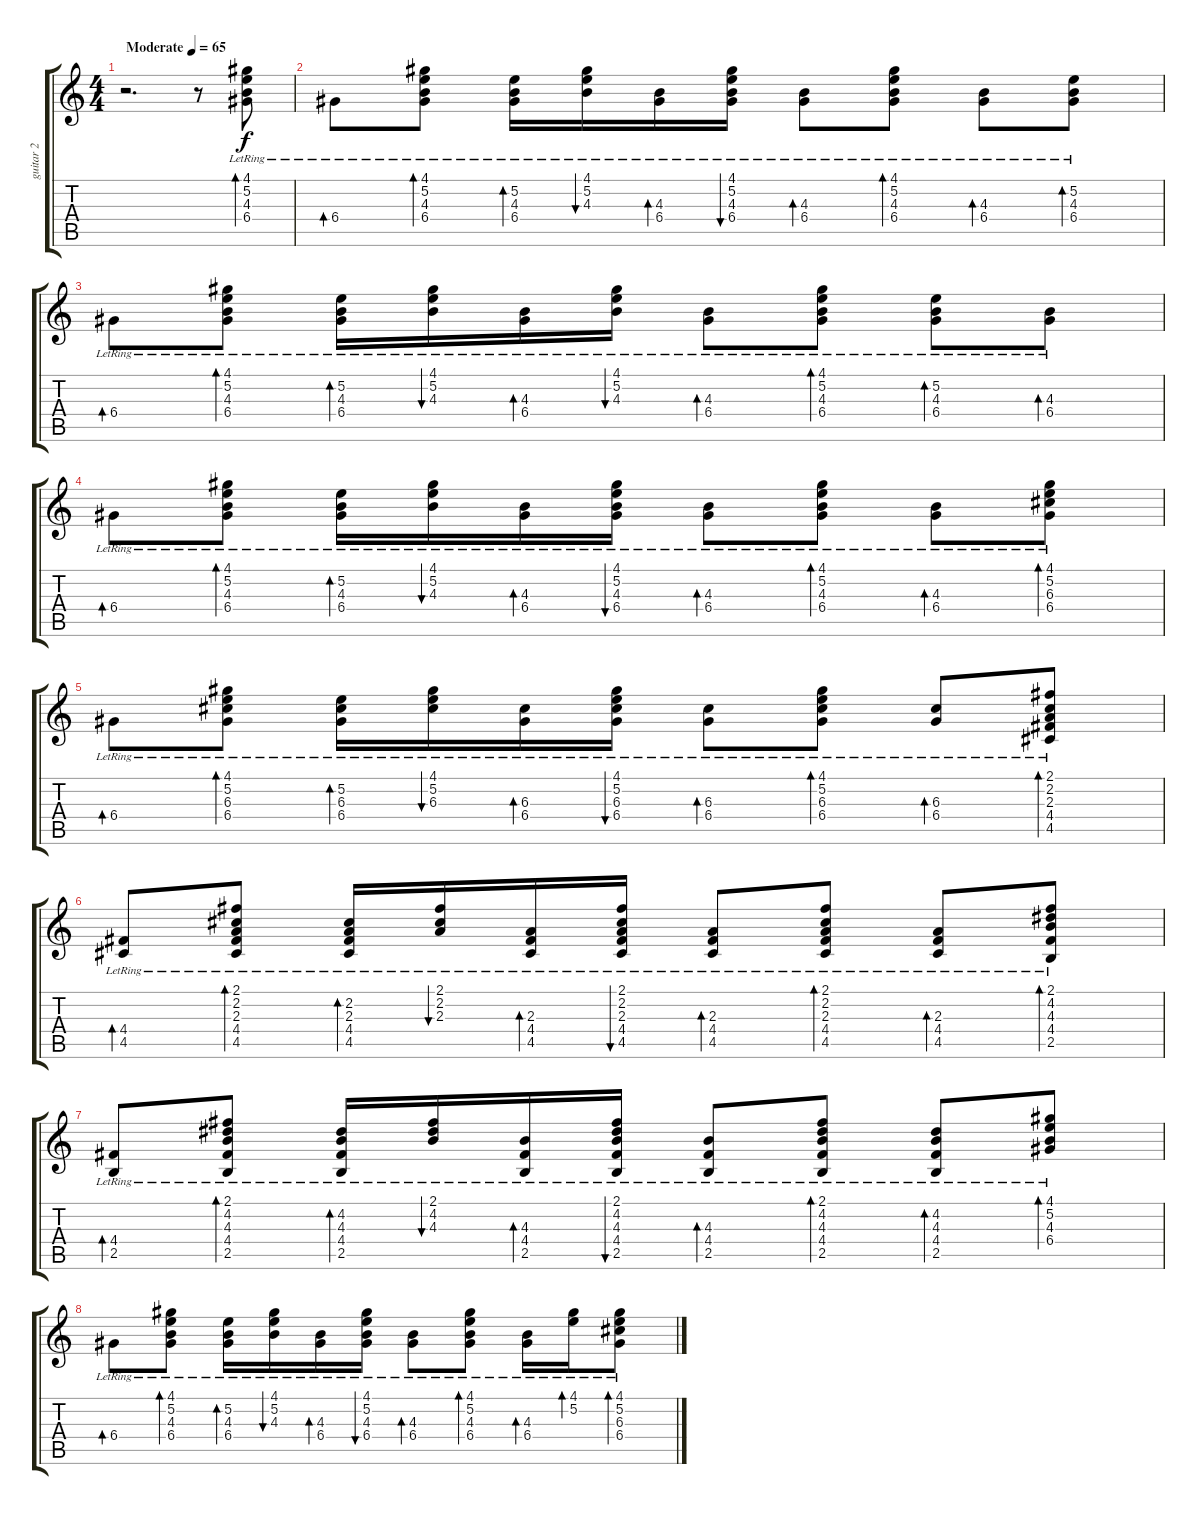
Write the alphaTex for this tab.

\track ("guitar 2" "guitar 2") {instrument electricguitarclean}
\staff {score tabs}
\tuning (E4 B3 G3 D3 A2 E2) {hide}
\ts (4 4)
\tempo (65 "Moderate")
\clef g2
\ks c
r.2{d dy f instrument electricguitarclean} r.8 (4.1{lr} 5.2{lr} 4.3{lr} 6.4{lr}).8{bd 30} |
6.4{lr}.8{bd 30} (4.1{lr} 5.2{lr} 4.3{lr} 6.4{lr}).8{bd 30} (5.2{lr} 4.3{lr} 6.4{lr}).16{bd 30} (4.1{lr} 5.2{lr} 4.3{lr}).16{bu 30} (4.3{lr} 6.4{lr}).16{bd 30} (4.1{lr} 5.2{lr} 4.3{lr} 6.4{lr}).16{bu 30} (4.3{lr} 6.4{lr}).8{bd 30} (4.1{lr} 5.2{lr} 4.3{lr} 6.4{lr}).8{bd 30} (4.3{lr} 6.4{lr}).8{bd 30} (5.2 4.3{lr} 6.4{lr}).8{bd 30} |
6.4{lr}.8{bd 30} (4.1{lr} 5.2{lr} 4.3{lr} 6.4{lr}).8{bd 30} (5.2{lr} 4.3{lr} 6.4{lr}).16{bd 30} (4.1{lr} 5.2{lr} 4.3{lr}).16{bu 30} (4.3{lr} 6.4{lr}).16{bd 30} (4.1{lr} 5.2{lr} 4.3{lr}).16{bu 30} (4.3{lr} 6.4{lr}).8{bd 30} (4.1{lr} 5.2{lr} 4.3{lr} 6.4{lr}).8{bd 30} (5.2 4.3{lr} 6.4{lr}).8{bd 30} (4.3{lr} 6.4{lr}).8{bd 30} |
6.4{lr}.8{bd 30} (4.1{lr} 5.2{lr} 4.3{lr} 6.4{lr}).8{bd 30} (5.2{lr} 4.3{lr} 6.4{lr}).16{bd 30} (4.1{lr} 5.2{lr} 4.3{lr}).16{bu 30} (4.3{lr} 6.4{lr}).16{bd 30} (4.1{lr} 5.2{lr} 4.3{lr} 6.4{lr}).16{bu 30} (4.3{lr} 6.4{lr}).8{bd 30} (4.1{lr} 5.2{lr} 4.3{lr} 6.4{lr}).8{bd 30} (4.3{lr} 6.4{lr}).8{bd 30} (4.1 5.2 6.3{lr} 6.4{lr}).8{bd 30} |
6.4{lr}.8{bd 30} (4.1{lr} 5.2{lr} 6.3{lr} 6.4{lr}).8{bd 30} (5.2{lr} 6.3{lr} 6.4{lr}).16{bd 30} (4.1{lr} 5.2{lr} 6.3{lr}).16{bu 30} (6.3{lr} 6.4{lr}).16{bd 30} (4.1 5.2{lr} 6.3{lr} 6.4{lr}).16{bu 30} (6.3{lr} 6.4{lr}).8{bd 30} (4.1{lr} 5.2{lr} 6.3{lr} 6.4{lr}).8{bd 30} (6.3{lr} 6.4{lr}).8{bd 30} (2.1 2.2 2.3{lr} 4.4{lr} 4.5).8{bd 30} |
(4.4{lr} 4.5).8{bd 30} (2.1{lr} 2.2{lr} 2.3{lr} 4.4{lr} 4.5).8{bd 30} (2.2{lr} 2.3{lr} 4.4{lr} 4.5).16{bd 30} (2.1{lr} 2.2{lr} 2.3{lr}).16{bu 30} (2.3{lr} 4.4{lr} 4.5).16{bd 30} (2.1{lr} 2.2{lr} 2.3{lr} 4.4{lr} 4.5).16{bu 30} (2.3{lr} 4.4{lr} 4.5).8{bd 30} (2.1{lr} 2.2{lr} 2.3{lr} 4.4{lr} 4.5).8{bd 30} (2.3{lr} 4.4{lr} 4.5).8{bd 30} (2.1 4.2 4.3{lr} 4.4{lr} 2.5).8{bd 30} |
(4.4{lr} 2.5).8{bd 30} (2.1{lr} 4.2{lr} 4.3{lr} 4.4{lr} 2.5).8{bd 30} (4.2{lr} 4.3{lr} 4.4{lr} 2.5).16{bd 30} (2.1{lr} 4.2{lr} 4.3{lr}).16{bu 30} (4.3{lr} 4.4{lr} 2.5).16{bd 30} (2.1{lr} 4.2{lr} 4.3{lr} 4.4{lr} 2.5).16{bu 30} (4.3{lr} 4.4{lr} 2.5).8{bd 30} (2.1{lr} 4.2{lr} 4.3{lr} 4.4{lr} 2.5).8{bd 30} (4.2 4.3{lr} 4.4{lr} 2.5).8{bd 30} (4.1 5.2 4.3{lr} 6.4{lr}).8{bd 30} |
6.4{lr}.8{bd 30} (4.1{lr} 5.2{lr} 4.3{lr} 6.4{lr}).8{bd 30} (5.2{lr} 4.3{lr} 6.4{lr}).16{bd 30} (4.1{lr} 5.2{lr} 4.3{lr}).16{bu 30} (4.3{lr} 6.4{lr}).16{bd 30} (4.1{lr} 5.2{lr} 4.3{lr} 6.4{lr}).16{bu 30} (4.3{lr} 6.4{lr}).8{bd 30} (4.1{lr} 5.2{lr} 4.3{lr} 6.4{lr}).8{bd 30} (4.3{lr} 6.4{lr}).16{bd 30} (4.1{lr} 5.2{lr}).16{bd 30} (4.1 5.2 6.3{lr} 6.4{lr}).8{bd 30}
